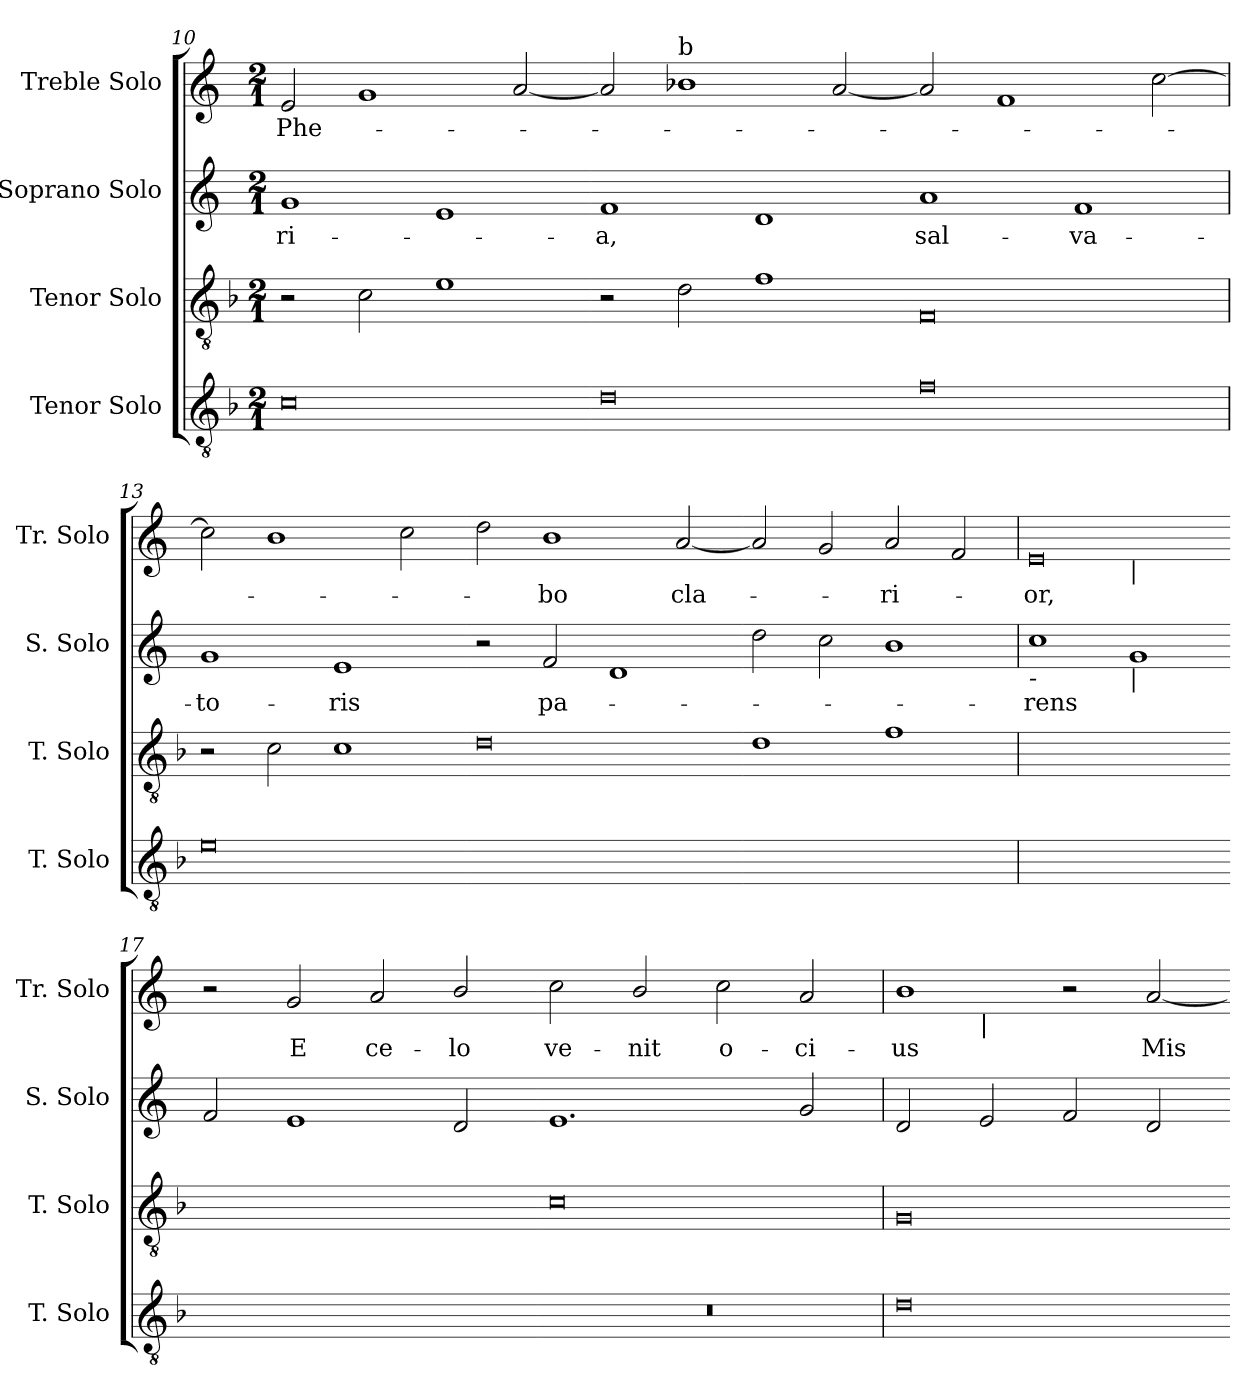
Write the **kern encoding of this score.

**kern	**kern	**kern	**text	**kern	**text
*part4	*part3	*part2	*part2	*part1	*part1
*staff4	*staff3	*staff2	*staff2	*staff1	*staff1
*I"Tenor Solo	*I"Tenor Solo	*I"Soprano Solo	*	*I"Treble Solo	*
*I'T. Solo	*I'T. Solo	*I'S. Solo	*	*I'Tr. Solo	*
*clefGv2	*clefGv2	*clefG2	*	*clefG2	*
*ITrd7c12	*ITrd7c12	*	*	*	*
*k[b-]	*k[b-]	*k[]	*	*k[]	*
*F:	*F:	*C:	*	*C:	*
*M2/1	*M2/1	*M2/1	*	*M2/1	*
=10	=10	=10	=10	=10	=10
!	!	!	!LO:LY:b:color=#000000	!	!
!	!	!	!	!	!LO:LY:b:color=#000000
0Ci	2r	1gi	-ri-	2ei/	Phe-
.	2Ci\	.	.	1gi	.
.	1Ei	1ei	.	.	.
.	.	.	.	[<2ai/	.
=11-	=11-	=11-	=11-	=11-	=11-
!	!	!	!LO:LY:b:color=#000000	!	!
0Di	2r	1fi	-a,	2ai/]	.
!	!	!	!	!LO:TX:a:t=b	!
.	2Di\	.	.	1b-i	.
.	1Fi	1di	.	.	.
.	.	.	.	[<2ai/	.
=12-	=12-	=12-	=12-	=12-	=12-
!	!	!	!LO:LY:b:color=#000000	!	!
0Fi	0FFi	1ai	sal-	2ai/]	.
.	.	.	.	1fi	.
!	!	!	!LO:LY:b:color=#000000	!	!
.	.	1fi	-va-	.	.
.	.	.	.	[>2cci\	.
=13	=13	=13	=13	=13	=13
!	!	!	!LO:LY:b:color=#000000	!	!
0Ei	2r	1gi	-to-	2cci\]	.
.	2Ci\	.	.	1bi	.
!	!	!	!LO:LY:b:color=#000000	!	!
.	1Ci	1ei	-ris	.	.
.	.	.	.	2cci\	.
=14-	=14-	=14-	=14-	=14-	=14-
[>0Diyy	0Di	2r	.	2ddi\	.
!	!	!	!LO:LY:b:color=#000000	!	!
!	!	!	!	!	!LO:LY:b:color=#000000
.	.	2fi/	pa-	1bi	-bo
.	.	1di	.	.	.
!	!	!	!	!	!LO:LY:b:color=#000000
.	.	.	.	[<2ai/	cla-
=15-	=15-	=15-	=15-	=15-	=15-
0Diyy]	1Di	2ddi\	.	2ai/]	.
.	.	2cci\	.	2gi/	.
!	!	!	!	!	!LO:LY:b:color=#000000
.	1Fi	1bi	.	2ai/	-ri-
.	.	.	.	2fi/	.
!!LO:LB:g=z
=16	=16	=16	=16	=16	=16
!	!	!	!LO:LY:b:color=#000000	!	!
!	!	!	!	!LO:TX:b:i:t=-	!
!	!	!LO:TX:b:i:t=-	!	!	!
!	!	!	!	!	!LO:LY:b:color=#000000
*	*	*	*	*^	*
[>0Ciyy	[>0Giyy	1cci	-rens	0ei	1ryy	-or,
!	!	!	!	!	!LO:TX:b:i:t=|	!
!	!	!LO:TX:b:i:t=|	!	!	!	!
.	.	1gi	.	.	1ryy	.
*	*	*	*	*v	*v	*
=17-	=17-	=17-	=17-	=17-	=17-
0Ciyy]	0Giyy]	2fi/	.	2r	.
!	!	!	!	!	!LO:LY:b:color=#000000
.	.	1ei	.	2gi/	E
!	!	!	!	!	!LO:LY:b:color=#000000
.	.	.	.	2ai/	ce-
!	!	!	!	!	!LO:LY:b:color=#000000
.	.	2di/	.	2bi/	-lo
=18-	=18-	=18-	=18-	=18-	=18-
!LO:N:vis=1	!	!	!	!	!
!	!	!	!	!	!LO:LY:b:color=#000000
0r	0Ci	1.ei	.	2cci\	ve-
!	!	!	!	!	!LO:LY:b:color=#000000
.	.	.	.	2bi/	-nit
!	!	!	!	!	!LO:LY:b:color=#000000
.	.	.	.	2cci\	o-
!	!	!	!	!	!LO:LY:b:color=#000000
.	.	2gi/	.	2ai/	-ci-
=19	=19	=19	=19	=19	=19
!	!	!	!	!	!LO:LY:b:color=#000000
*	*	*	*	*^	*
0Di	0GGi	2di/	.	1bi	2ryy	-us
!	!	!	!	!	!LO:TX:b:i:t=|	!
.	.	2ei/	.	.	1.ryy	.
.	.	2fi/	.	2r	.	.
!	!	!	!	!	!	!LO:LY:b:color=#000000
.	.	2di/	.	[<2ai/	.	Mis-
*	*	*	*	*v	*v	*
=-	=-	=-	=-	=-	=-
*-	*-	*-	*-	*-	*-
